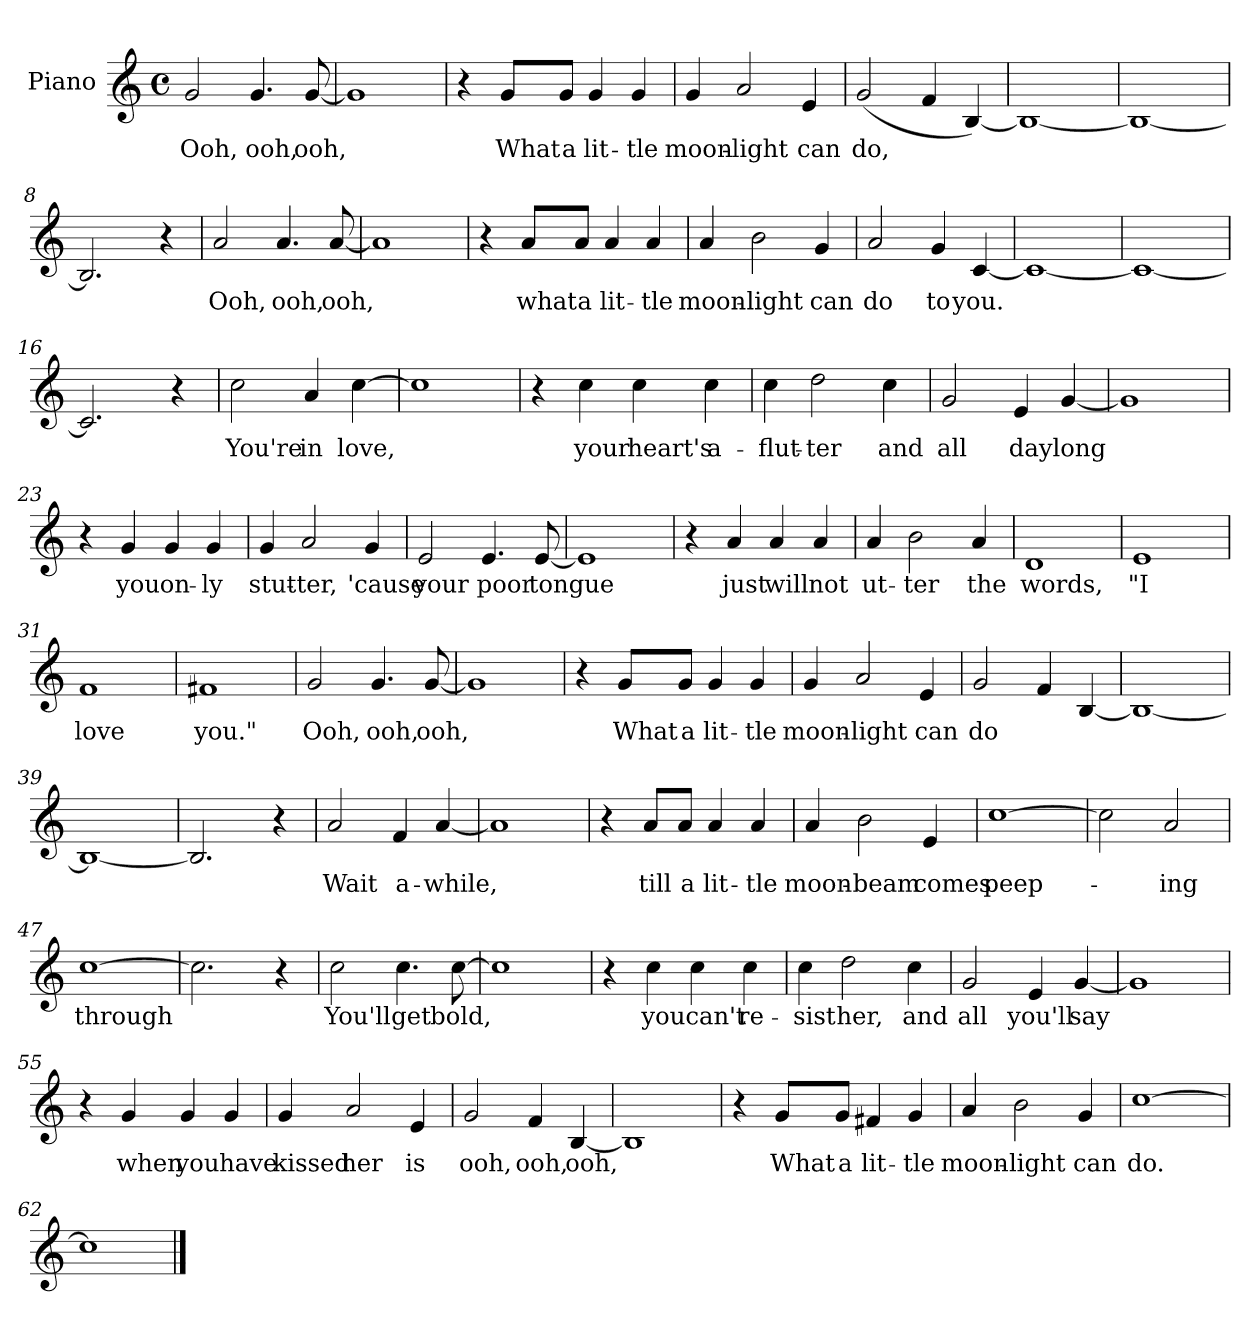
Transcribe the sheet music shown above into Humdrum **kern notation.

**kern	**text
*part1	*part1
*staff1	*staff1
*I"Piano	*
*I'Pno.	*
*clefG2	*
*k[]	*
*C:	*
*M4/4	*
*met(c)	*
=1	=1
2g/	Ooh,
4.g/	ooh,
[8g/	ooh,
=2	=2
1g]	.
=3	=3
4r	.
8g/L	What
8g/J	a
4g/	lit-
4g/	-tle
=4	=4
4g/	moon-
2a/	-light
4e/	can
=5	=5
(2g/	do,
4f/	.
[4B/)	.
=6	=6
1B_	.
!!LO:LB:g=z
=7	=7
1B_	.
=8	=8
2.B/]	.
4r	.
=9	=9
2a/	Ooh,
4.a/	ooh,
[8a/	ooh,
=10	=10
1a]	.
=11	=11
4r	.
8a/L	what
8a/J	a
4a/	lit-
4a/	-tle
=12	=12
4a/	moon-
2b\	-light
4g/	can
!!LO:LB:g=z
=13	=13
2a/	do
4g/	to
[4c/	you.
=14	=14
1c_	.
=15	=15
1c_	.
=16	=16
2.c/]	.
4r	.
=17	=17
2cc\	You're
4a/	in
[4cc\	love,
=18	=18
1cc]	.
!!LO:LB:g=z
=19	=19
4r	.
4cc\	your
4cc\	heart's
4cc\	a-
=20	=20
4cc\	-flut-
2dd\	-ter
4cc\	and
=21	=21
2g/	all
4e/	day
[4g/	long
=22	=22
1g]	.
=23	=23
4r	.
4g/	you
4g/	on-
4g/	-ly
=24	=24
4g/	stut-
2a/	-ter,
4g/	'cause
!!LO:LB:g=z
=25	=25
2e/	your
4.e/	poor
[8e/	tongue
=26	=26
1e]	.
=27	=27
4r	.
4a/	just
4a/	will
4a/	not
=28	=28
4a/	ut-
2b\	-ter
4a/	the
=29	=29
1d	words,
=30	=30
1e	"I
!!LO:LB:g=z
=31	=31
1f	love
=32	=32
1f#X	you."
=33	=33
2g/	Ooh,
4.g/	ooh,
[8g/	ooh,
=34	=34
1g]	.
=35	=35
4r	.
8g/L	What
8g/J	a
4g/	lit-
4g/	-tle
=36	=36
4g/	moon-
2a/	-light
4e/	can
!!LO:LB:g=z
=37	=37
2g/	do
4f/	.
[4B/	.
=38	=38
1B_	.
=39	=39
1B_	.
=40	=40
2.B/]	.
4r	.
=41	=41
2a/	Wait
4f/	a-
[4a/	-while,
=42	=42
1a]	.
!!LO:LB:g=z
=43	=43
4r	.
8a/L	till
8a/J	a
4a/	lit-
4a/	-tle
=44	=44
4a/	moon-
2b\	-beam
4e/	comes
=45	=45
[1cc	peep-
=46	=46
2cc\]	.
2a/	-ing
=47	=47
[1cc	through
=48	=48
2.cc\]	.
4r	.
!!LO:PB:g=z
=49	=49
2cc\	You'll
4.cc\	get
[8cc\	bold,
=50	=50
1cc]	.
=51	=51
4r	.
4cc\	you
4cc\	can't
4cc\	re-
=52	=52
4cc\	-sist
2dd\	her,
4cc\	and
=53	=53
2g/	all
4e/	you'll
[4g/	say
!!LO:LB:g=z
=54	=54
1g]	.
=55	=55
4r	.
4g/	when
4g/	you
4g/	have
=56	=56
4g/	kissed
2a/	her
4e/	is
=57	=57
2g/	ooh,
4f/	ooh,
[4B/	ooh,
=58	=58
1B]	.
!!LO:LB:g=z
=59	=59
4r	.
8g/L	What
8g/J	a
4f#X/	lit-
4g/	-tle
=60	=60
4a/	moon-
2b\	-light
4g/	can
=61	=61
[1cc	do.
=62	=62
1cc]	.
==	==
*-	*-
